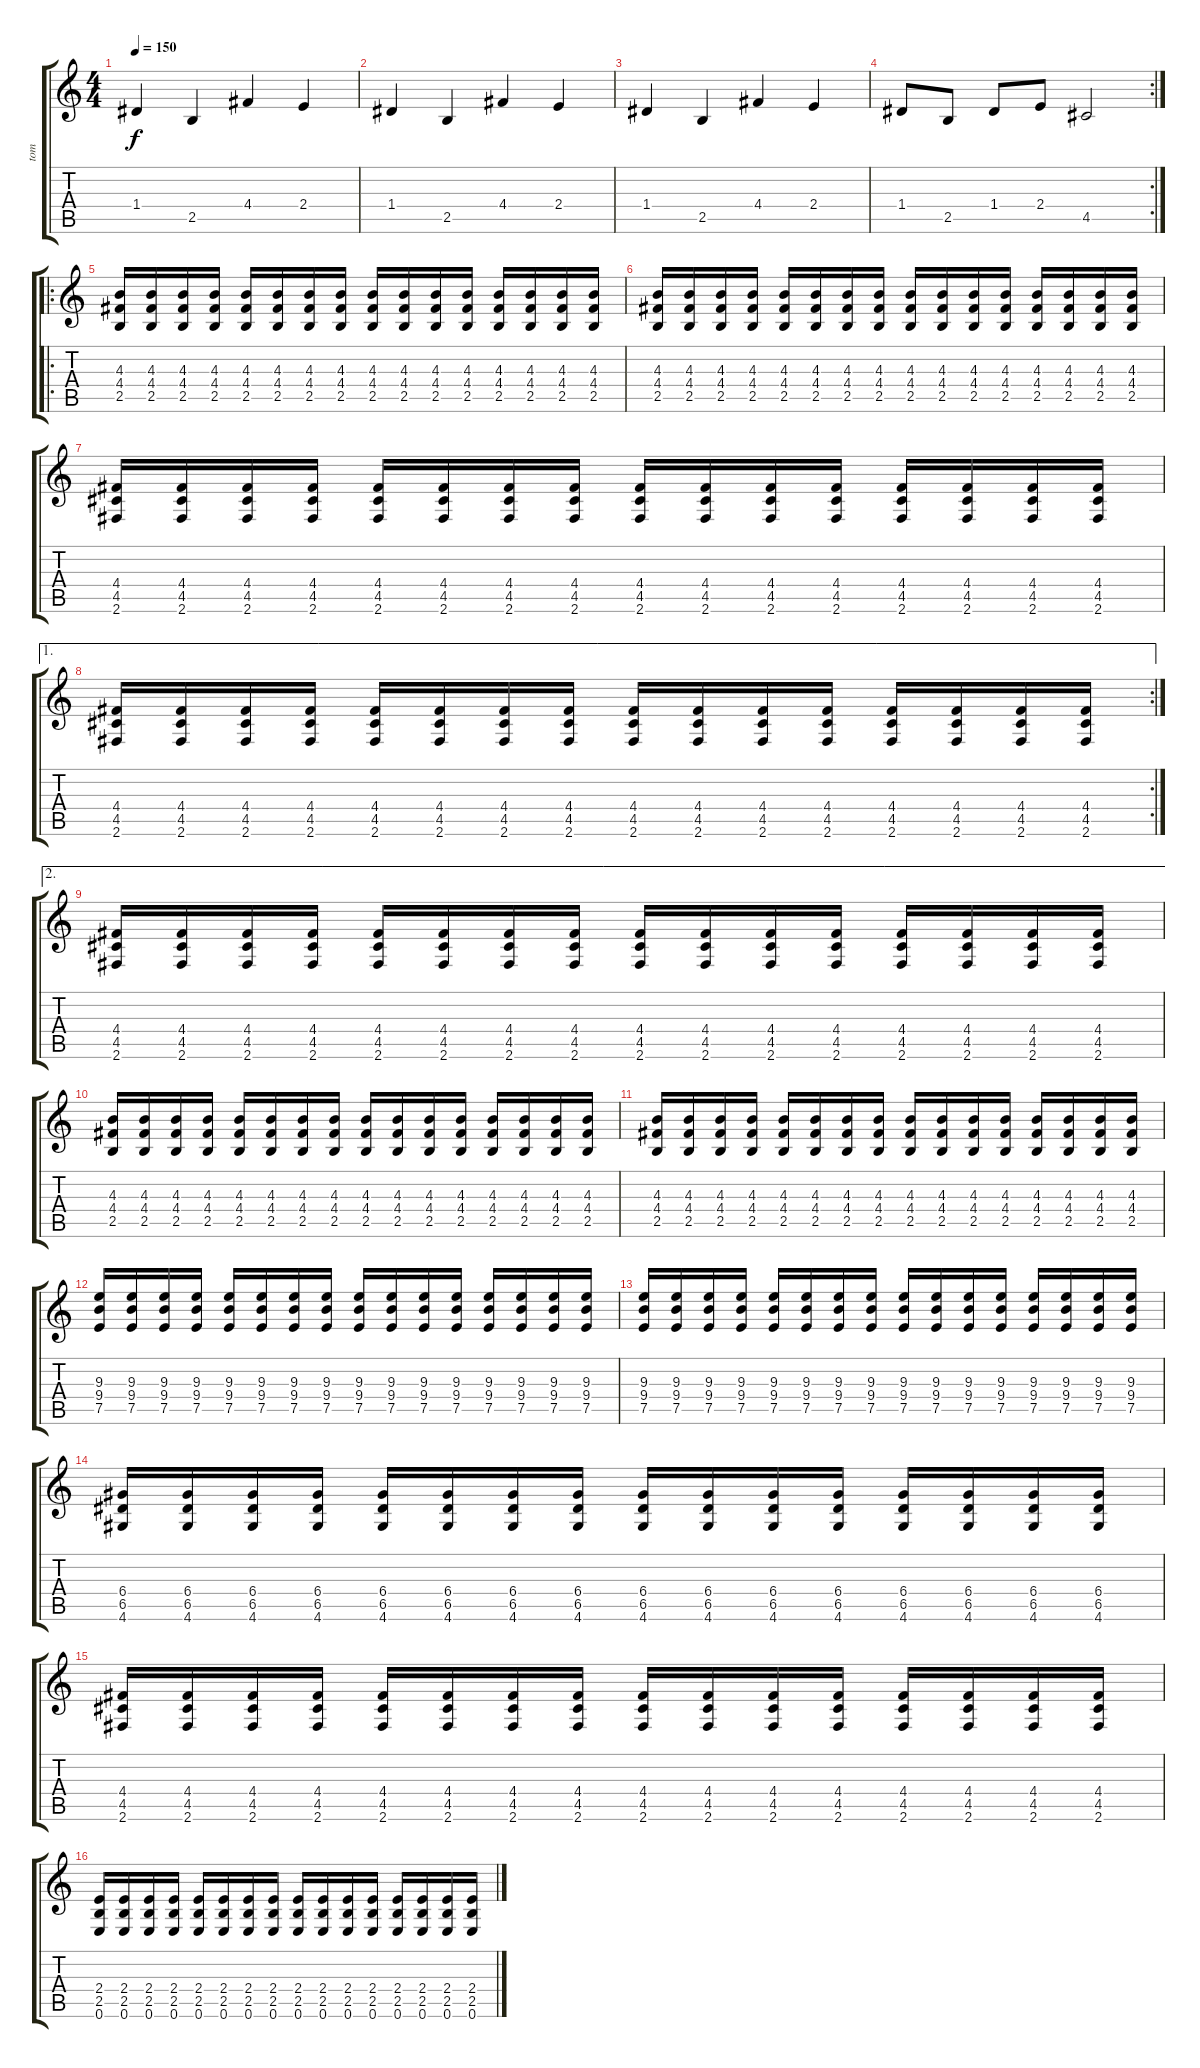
\track ("tom" "tom") {instrument distortionguitar}
\staff {score tabs}
\tuning (E4 B3 G3 D3 A2 E2) {hide}
\ts (4 4)
\tempo 150
\clef g2
\ks c
1.4.4{dy f instrument distortionguitar} 2.5.4 4.4.4 2.4.4 |
1.4.4 2.5.4 4.4.4 2.4.4 |
1.4.4 2.5.4 4.4.4 2.4.4 |
\rc 2
1.4.8 2.5.8 1.4.8 2.4.8 4.5.2 |
\ro
(4.3 4.4 2.5).16 (4.3 4.4 2.5).16 (4.3 4.4 2.5).16 (4.3 4.4 2.5).16 (4.3 4.4 2.5).16 (4.3 4.4 2.5).16 (4.3 4.4 2.5).16 (4.3 4.4 2.5).16 (4.3 4.4 2.5).16 (4.3 4.4 2.5).16 (4.3 4.4 2.5).16 (4.3 4.4 2.5).16 (4.3 4.4 2.5).16 (4.3 4.4 2.5).16 (4.3 4.4 2.5).16 (4.3 4.4 2.5).16 |
(4.3 4.4 2.5).16 (4.3 4.4 2.5).16 (4.3 4.4 2.5).16 (4.3 4.4 2.5).16 (4.3 4.4 2.5).16 (4.3 4.4 2.5).16 (4.3 4.4 2.5).16 (4.3 4.4 2.5).16 (4.3 4.4 2.5).16 (4.3 4.4 2.5).16 (4.3 4.4 2.5).16 (4.3 4.4 2.5).16 (4.3 4.4 2.5).16 (4.3 4.4 2.5).16 (4.3 4.4 2.5).16 (4.3 4.4 2.5).16 |
(4.4 4.5 2.6).16 (4.4 4.5 2.6).16 (4.4 4.5 2.6).16 (4.4 4.5 2.6).16 (4.4 4.5 2.6).16 (4.4 4.5 2.6).16 (4.4 4.5 2.6).16 (4.4 4.5 2.6).16 (4.4 4.5 2.6).16 (4.4 4.5 2.6).16 (4.4 4.5 2.6).16 (4.4 4.5 2.6).16 (4.4 4.5 2.6).16 (4.4 4.5 2.6).16 (4.4 4.5 2.6).16 (4.4 4.5 2.6).16 |
\ae 1
\rc 2
(4.4 4.5 2.6).16 (4.4 4.5 2.6).16 (4.4 4.5 2.6).16 (4.4 4.5 2.6).16 (4.4 4.5 2.6).16 (4.4 4.5 2.6).16 (4.4 4.5 2.6).16 (4.4 4.5 2.6).16 (4.4 4.5 2.6).16 (4.4 4.5 2.6).16 (4.4 4.5 2.6).16 (4.4 4.5 2.6).16 (4.4 4.5 2.6).16 (4.4 4.5 2.6).16 (4.4 4.5 2.6).16 (4.4 4.5 2.6).16 |
\ae 2
(4.4 4.5 2.6).16 (4.4 4.5 2.6).16 (4.4 4.5 2.6).16 (4.4 4.5 2.6).16 (4.4 4.5 2.6).16 (4.4 4.5 2.6).16 (4.4 4.5 2.6).16 (4.4 4.5 2.6).16 (4.4 4.5 2.6).16 (4.4 4.5 2.6).16 (4.4 4.5 2.6).16 (4.4 4.5 2.6).16 (4.4 4.5 2.6).16 (4.4 4.5 2.6).16 (4.4 4.5 2.6).16 (4.4 4.5 2.6).16 |
(4.3 4.4 2.5).16 (4.3 4.4 2.5).16 (4.3 4.4 2.5).16 (4.3 4.4 2.5).16 (4.3 4.4 2.5).16 (4.3 4.4 2.5).16 (4.3 4.4 2.5).16 (4.3 4.4 2.5).16 (4.3 4.4 2.5).16 (4.3 4.4 2.5).16 (4.3 4.4 2.5).16 (4.3 4.4 2.5).16 (4.3 4.4 2.5).16 (4.3 4.4 2.5).16 (4.3 4.4 2.5).16 (4.3 4.4 2.5).16 |
(4.3 4.4 2.5).16 (4.3 4.4 2.5).16 (4.3 4.4 2.5).16 (4.3 4.4 2.5).16 (4.3 4.4 2.5).16 (4.3 4.4 2.5).16 (4.3 4.4 2.5).16 (4.3 4.4 2.5).16 (4.3 4.4 2.5).16 (4.3 4.4 2.5).16 (4.3 4.4 2.5).16 (4.3 4.4 2.5).16 (4.3 4.4 2.5).16 (4.3 4.4 2.5).16 (4.3 4.4 2.5).16 (4.3 4.4 2.5).16 |
(9.3 9.4 7.5).16 (9.3 9.4 7.5).16 (9.3 9.4 7.5).16 (9.3 9.4 7.5).16 (9.3 9.4 7.5).16 (9.3 9.4 7.5).16 (9.3 9.4 7.5).16 (9.3 9.4 7.5).16 (9.3 9.4 7.5).16 (9.3 9.4 7.5).16 (9.3 9.4 7.5).16 (9.3 9.4 7.5).16 (9.3 9.4 7.5).16 (9.3 9.4 7.5).16 (9.3 9.4 7.5).16 (9.3 9.4 7.5).16 |
(9.3 9.4 7.5).16 (9.3 9.4 7.5).16 (9.3 9.4 7.5).16 (9.3 9.4 7.5).16 (9.3 9.4 7.5).16 (9.3 9.4 7.5).16 (9.3 9.4 7.5).16 (9.3 9.4 7.5).16 (9.3 9.4 7.5).16 (9.3 9.4 7.5).16 (9.3 9.4 7.5).16 (9.3 9.4 7.5).16 (9.3 9.4 7.5).16 (9.3 9.4 7.5).16 (9.3 9.4 7.5).16 (9.3 9.4 7.5).16 |
(6.4 6.5 4.6).16 (6.4 6.5 4.6).16 (6.4 6.5 4.6).16 (6.4 6.5 4.6).16 (6.4 6.5 4.6).16 (6.4 6.5 4.6).16 (6.4 6.5 4.6).16 (6.4 6.5 4.6).16 (6.4 6.5 4.6).16 (6.4 6.5 4.6).16 (6.4 6.5 4.6).16 (6.4 6.5 4.6).16 (6.4 6.5 4.6).16 (6.4 6.5 4.6).16 (6.4 6.5 4.6).16 (6.4 6.5 4.6).16 |
(4.4 4.5 2.6).16 (4.4 4.5 2.6).16 (4.4 4.5 2.6).16 (4.4 4.5 2.6).16 (4.4 4.5 2.6).16 (4.4 4.5 2.6).16 (4.4 4.5 2.6).16 (4.4 4.5 2.6).16 (4.4 4.5 2.6).16 (4.4 4.5 2.6).16 (4.4 4.5 2.6).16 (4.4 4.5 2.6).16 (4.4 4.5 2.6).16 (4.4 4.5 2.6).16 (4.4 4.5 2.6).16 (4.4 4.5 2.6).16 |
(2.4 2.5 0.6).16 (2.4 2.5 0.6).16 (2.4 2.5 0.6).16 (2.4 2.5 0.6).16 (2.4 2.5 0.6).16 (2.4 2.5 0.6).16 (2.4 2.5 0.6).16 (2.4 2.5 0.6).16 (2.4 2.5 0.6).16 (2.4 2.5 0.6).16 (2.4 2.5 0.6).16 (2.4 2.5 0.6).16 (2.4 2.5 0.6).16 (2.4 2.5 0.6).16 (2.4 2.5 0.6).16 (2.4 2.5 0.6).16
